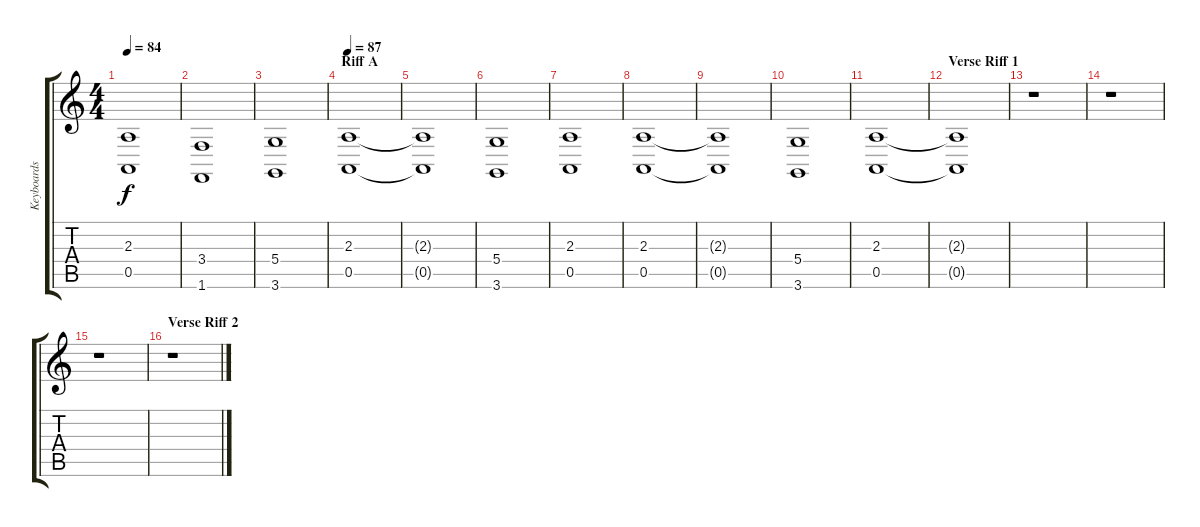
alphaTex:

\track ("Keyboards" "Keyboards") {instrument stringensemble1}
\staff {score tabs}
\tuning (E4 B3 G3 D3 A2 E2) {hide}
\ts (4 4)
\tempo 84
\clef g2
\ks c
(2.3{t} 0.5{t}).1{dy f} |
(3.4 1.6).1 |
(5.4 3.6).1 |
\section ("" "Riff A")
\tempo 87
(2.3 0.5).1 |
(2.3{t} 0.5{t}).1 |
(5.4 3.6).1 |
(2.3 0.5).1 |
(2.3 0.5).1 |
(2.3{t} 0.5{t}).1 |
(5.4 3.6).1 |
(2.3 0.5).1 |
\section ("" "Verse Riff 1")
(2.3{t} 0.5{t}).1 |
r.1 |
r.1 |
r.1 |
\section ("" "Verse Riff 2")
r.1
